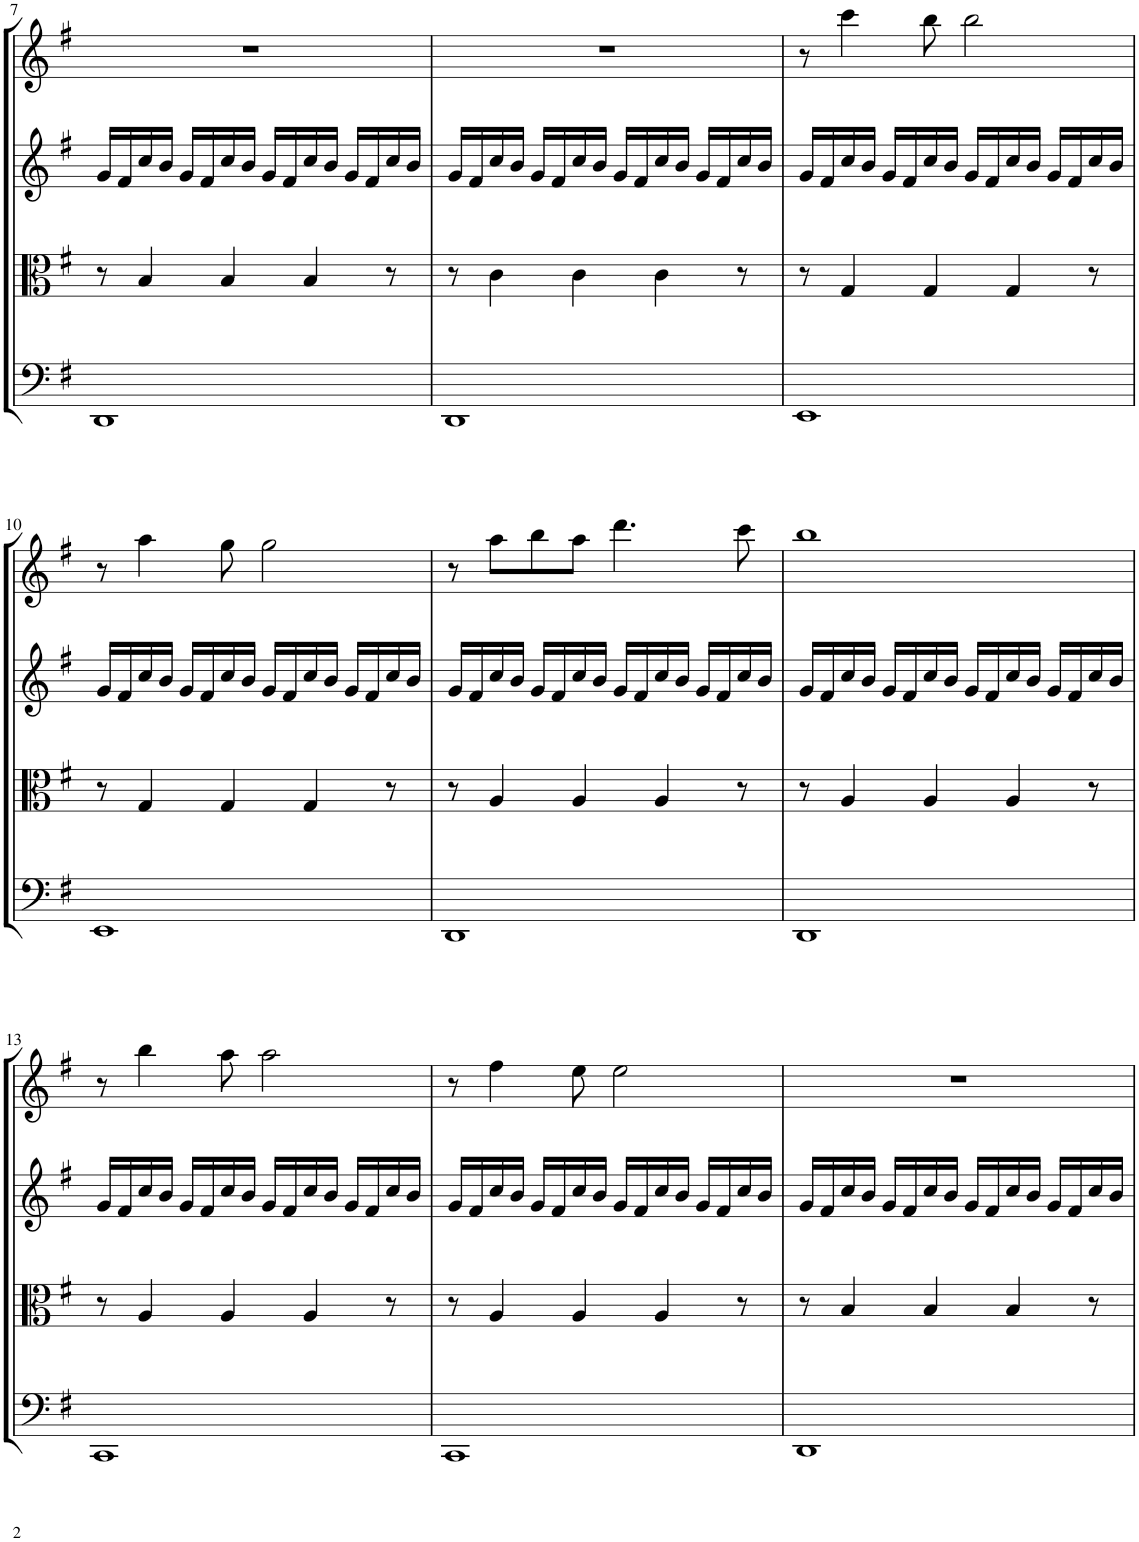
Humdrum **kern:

**kern	**kern	**kern	**kern
*part4	*part3	*part2	*part1
*staff4	*staff3	*staff2	*staff1
*I"Violoncello	*I"Viola	*I"Violin II	*I"Violin I
*I'Vc	*I'Vla	*I'Vln	*I'Vln
!!LO:PB:g=z
*clefF4	*clefC3	*clefG2	*clefG2
*k[f#]	*k[f#]	*k[f#]	*k[f#]
*M4/4	*M4/4	*M4/4	*M4/4
=7	=7	=7	=7
1DD	8r	16g/LL	1r
.	.	16f#/	.
.	4B/	16cc/	.
.	.	16b/JJ	.
.	.	16g/LL	.
.	.	16f#/	.
.	4B/	16cc/	.
.	.	16b/JJ	.
.	.	16g/LL	.
.	.	16f#/	.
.	4B/	16cc/	.
.	.	16b/JJ	.
.	.	16g/LL	.
.	.	16f#/	.
.	8r	16cc/	.
.	.	16b/JJ	.
=8	=8	=8	=8
1DD	8r	16g/LL	1r
.	.	16f#/	.
.	4c\	16cc/	.
.	.	16b/JJ	.
.	.	16g/LL	.
.	.	16f#/	.
.	4c\	16cc/	.
.	.	16b/JJ	.
.	.	16g/LL	.
.	.	16f#/	.
.	4c\	16cc/	.
.	.	16b/JJ	.
.	.	16g/LL	.
.	.	16f#/	.
.	8r	16cc/	.
.	.	16b/JJ	.
=9	=9	=9	=9
1EE	8r	16g/LL	8r
.	.	16f#/	.
.	4G/	16cc/	4ccc\
.	.	16b/JJ	.
.	.	16g/LL	.
.	.	16f#/	.
.	4G/	16cc/	8bb\
.	.	16b/JJ	.
.	.	16g/LL	2bb\
.	.	16f#/	.
.	4G/	16cc/	.
.	.	16b/JJ	.
.	.	16g/LL	.
.	.	16f#/	.
.	8r	16cc/	.
.	.	16b/JJ	.
!!LO:LB:g=z
=10	=10	=10	=10
1EE	8r	16g/LL	8r
.	.	16f#/	.
.	4G/	16cc/	4aa\
.	.	16b/JJ	.
.	.	16g/LL	.
.	.	16f#/	.
.	4G/	16cc/	8gg\
.	.	16b/JJ	.
.	.	16g/LL	2gg\
.	.	16f#/	.
.	4G/	16cc/	.
.	.	16b/JJ	.
.	.	16g/LL	.
.	.	16f#/	.
.	8r	16cc/	.
.	.	16b/JJ	.
=11	=11	=11	=11
1DD	8r	16g/LL	8r
.	.	16f#/	.
.	4A/	16cc/	8aa\L
.	.	16b/JJ	.
.	.	16g/LL	8bb\
.	.	16f#/	.
.	4A/	16cc/	8aa\J
.	.	16b/JJ	.
.	.	16g/LL	4.ddd\
.	.	16f#/	.
.	4A/	16cc/	.
.	.	16b/JJ	.
.	.	16g/LL	.
.	.	16f#/	.
.	8r	16cc/	8ccc\
.	.	16b/JJ	.
=12	=12	=12	=12
1DD	8r	16g/LL	1bb
.	.	16f#/	.
.	4A/	16cc/	.
.	.	16b/JJ	.
.	.	16g/LL	.
.	.	16f#/	.
.	4A/	16cc/	.
.	.	16b/JJ	.
.	.	16g/LL	.
.	.	16f#/	.
.	4A/	16cc/	.
.	.	16b/JJ	.
.	.	16g/LL	.
.	.	16f#/	.
.	8r	16cc/	.
.	.	16b/JJ	.
!!LO:LB:g=z
=13	=13	=13	=13
1CC	8r	16g/LL	8r
.	.	16f#/	.
.	4A/	16cc/	4bb\
.	.	16b/JJ	.
.	.	16g/LL	.
.	.	16f#/	.
.	4A/	16cc/	8aa\
.	.	16b/JJ	.
.	.	16g/LL	2aa\
.	.	16f#/	.
.	4A/	16cc/	.
.	.	16b/JJ	.
.	.	16g/LL	.
.	.	16f#/	.
.	8r	16cc/	.
.	.	16b/JJ	.
=14	=14	=14	=14
1CC	8r	16g/LL	8r
.	.	16f#/	.
.	4A/	16cc/	4ff#\
.	.	16b/JJ	.
.	.	16g/LL	.
.	.	16f#/	.
.	4A/	16cc/	8ee\
.	.	16b/JJ	.
.	.	16g/LL	2ee\
.	.	16f#/	.
.	4A/	16cc/	.
.	.	16b/JJ	.
.	.	16g/LL	.
.	.	16f#/	.
.	8r	16cc/	.
.	.	16b/JJ	.
=15	=15	=15	=15
1DD	8r	16g/LL	1r
.	.	16f#/	.
.	4B/	16cc/	.
.	.	16b/JJ	.
.	.	16g/LL	.
.	.	16f#/	.
.	4B/	16cc/	.
.	.	16b/JJ	.
.	.	16g/LL	.
.	.	16f#/	.
.	4B/	16cc/	.
.	.	16b/JJ	.
.	.	16g/LL	.
.	.	16f#/	.
.	8r	16cc/	.
.	.	16b/JJ	.
=	=	=	=
*-	*-	*-	*-
